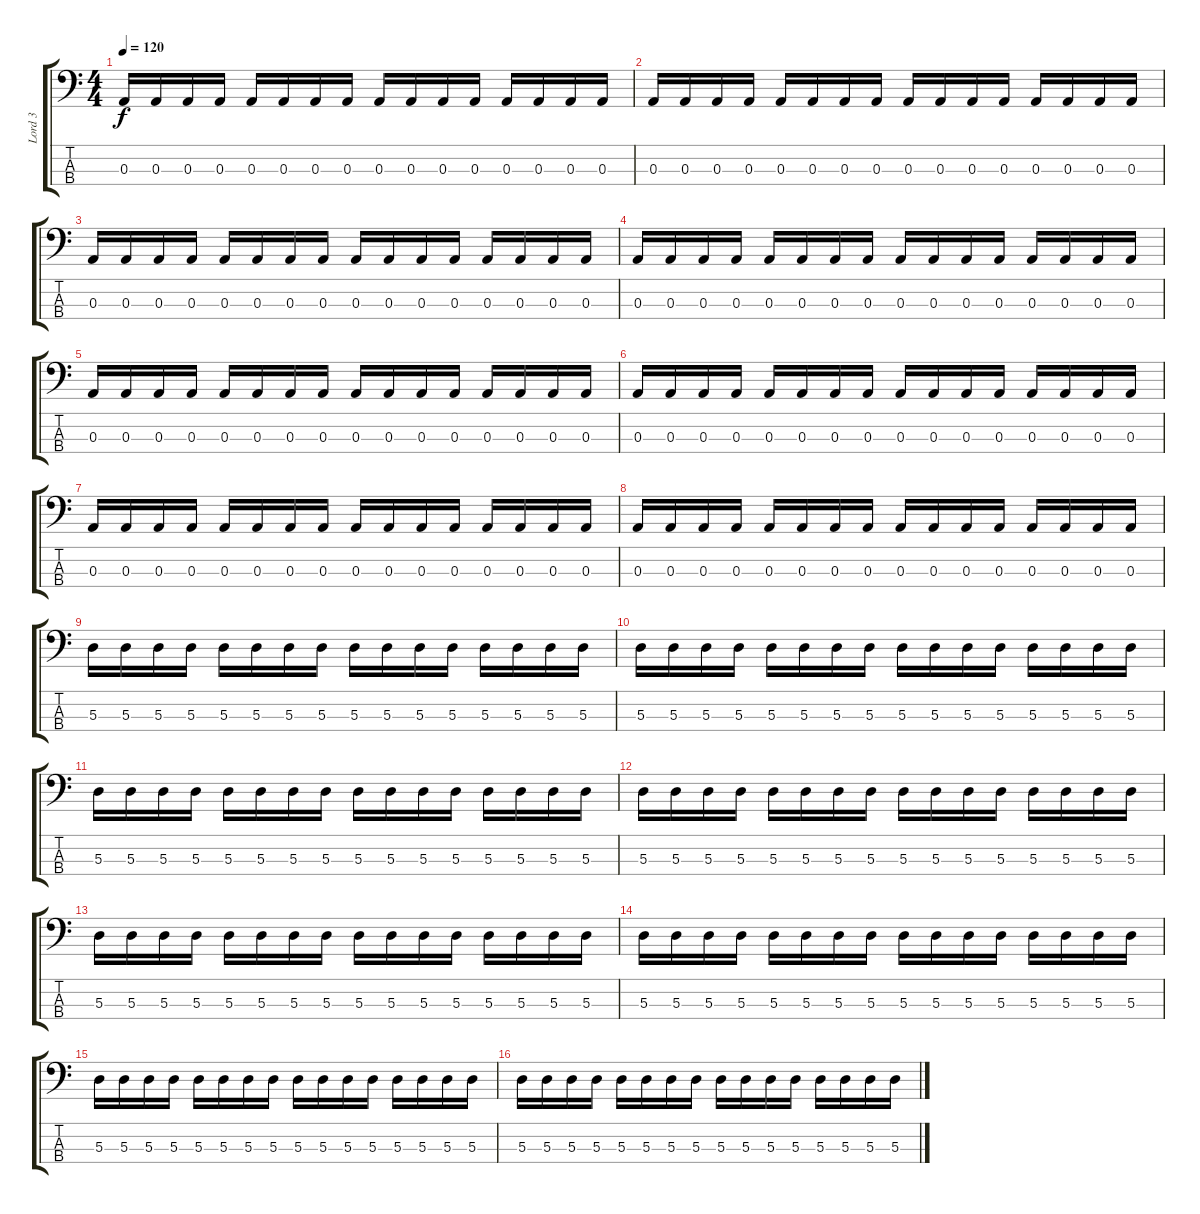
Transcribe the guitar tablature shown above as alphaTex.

\track ("Lord 3" "Lord 3") {instrument synthbass1}
\staff {score tabs}
\tuning (G2 D2 A1 E1) {hide}
\ts (4 4)
\tempo 120
\clef f4
\ks c
0.3.16{dy f} 0.3.16 0.3.16 0.3.16 0.3.16 0.3.16 0.3.16 0.3.16 0.3.16 0.3.16 0.3.16 0.3.16 0.3.16 0.3.16 0.3.16 0.3.16 |
0.3.16 0.3.16 0.3.16 0.3.16 0.3.16 0.3.16 0.3.16 0.3.16 0.3.16 0.3.16 0.3.16 0.3.16 0.3.16 0.3.16 0.3.16 0.3.16 |
0.3.16 0.3.16 0.3.16 0.3.16 0.3.16 0.3.16 0.3.16 0.3.16 0.3.16 0.3.16 0.3.16 0.3.16 0.3.16 0.3.16 0.3.16 0.3.16 |
0.3.16 0.3.16 0.3.16 0.3.16 0.3.16 0.3.16 0.3.16 0.3.16 0.3.16 0.3.16 0.3.16 0.3.16 0.3.16 0.3.16 0.3.16 0.3.16 |
0.3.16 0.3.16 0.3.16 0.3.16 0.3.16 0.3.16 0.3.16 0.3.16 0.3.16 0.3.16 0.3.16 0.3.16 0.3.16 0.3.16 0.3.16 0.3.16 |
0.3.16 0.3.16 0.3.16 0.3.16 0.3.16 0.3.16 0.3.16 0.3.16 0.3.16 0.3.16 0.3.16 0.3.16 0.3.16 0.3.16 0.3.16 0.3.16 |
0.3.16 0.3.16 0.3.16 0.3.16 0.3.16 0.3.16 0.3.16 0.3.16 0.3.16 0.3.16 0.3.16 0.3.16 0.3.16 0.3.16 0.3.16 0.3.16 |
0.3.16 0.3.16 0.3.16 0.3.16 0.3.16 0.3.16 0.3.16 0.3.16 0.3.16 0.3.16 0.3.16 0.3.16 0.3.16 0.3.16 0.3.16 0.3.16 |
5.3.16 5.3.16 5.3.16 5.3.16 5.3.16 5.3.16 5.3.16 5.3.16 5.3.16 5.3.16 5.3.16 5.3.16 5.3.16 5.3.16 5.3.16 5.3.16 |
5.3.16 5.3.16 5.3.16 5.3.16 5.3.16 5.3.16 5.3.16 5.3.16 5.3.16 5.3.16 5.3.16 5.3.16 5.3.16 5.3.16 5.3.16 5.3.16 |
5.3.16 5.3.16 5.3.16 5.3.16 5.3.16 5.3.16 5.3.16 5.3.16 5.3.16 5.3.16 5.3.16 5.3.16 5.3.16 5.3.16 5.3.16 5.3.16 |
5.3.16 5.3.16 5.3.16 5.3.16 5.3.16 5.3.16 5.3.16 5.3.16 5.3.16 5.3.16 5.3.16 5.3.16 5.3.16 5.3.16 5.3.16 5.3.16 |
5.3.16 5.3.16 5.3.16 5.3.16 5.3.16 5.3.16 5.3.16 5.3.16 5.3.16 5.3.16 5.3.16 5.3.16 5.3.16 5.3.16 5.3.16 5.3.16 |
5.3.16 5.3.16 5.3.16 5.3.16 5.3.16 5.3.16 5.3.16 5.3.16 5.3.16 5.3.16 5.3.16 5.3.16 5.3.16 5.3.16 5.3.16 5.3.16 |
5.3.16 5.3.16 5.3.16 5.3.16 5.3.16 5.3.16 5.3.16 5.3.16 5.3.16 5.3.16 5.3.16 5.3.16 5.3.16 5.3.16 5.3.16 5.3.16 |
5.3.16 5.3.16 5.3.16 5.3.16 5.3.16 5.3.16 5.3.16 5.3.16 5.3.16 5.3.16 5.3.16 5.3.16 5.3.16 5.3.16 5.3.16 5.3.16
